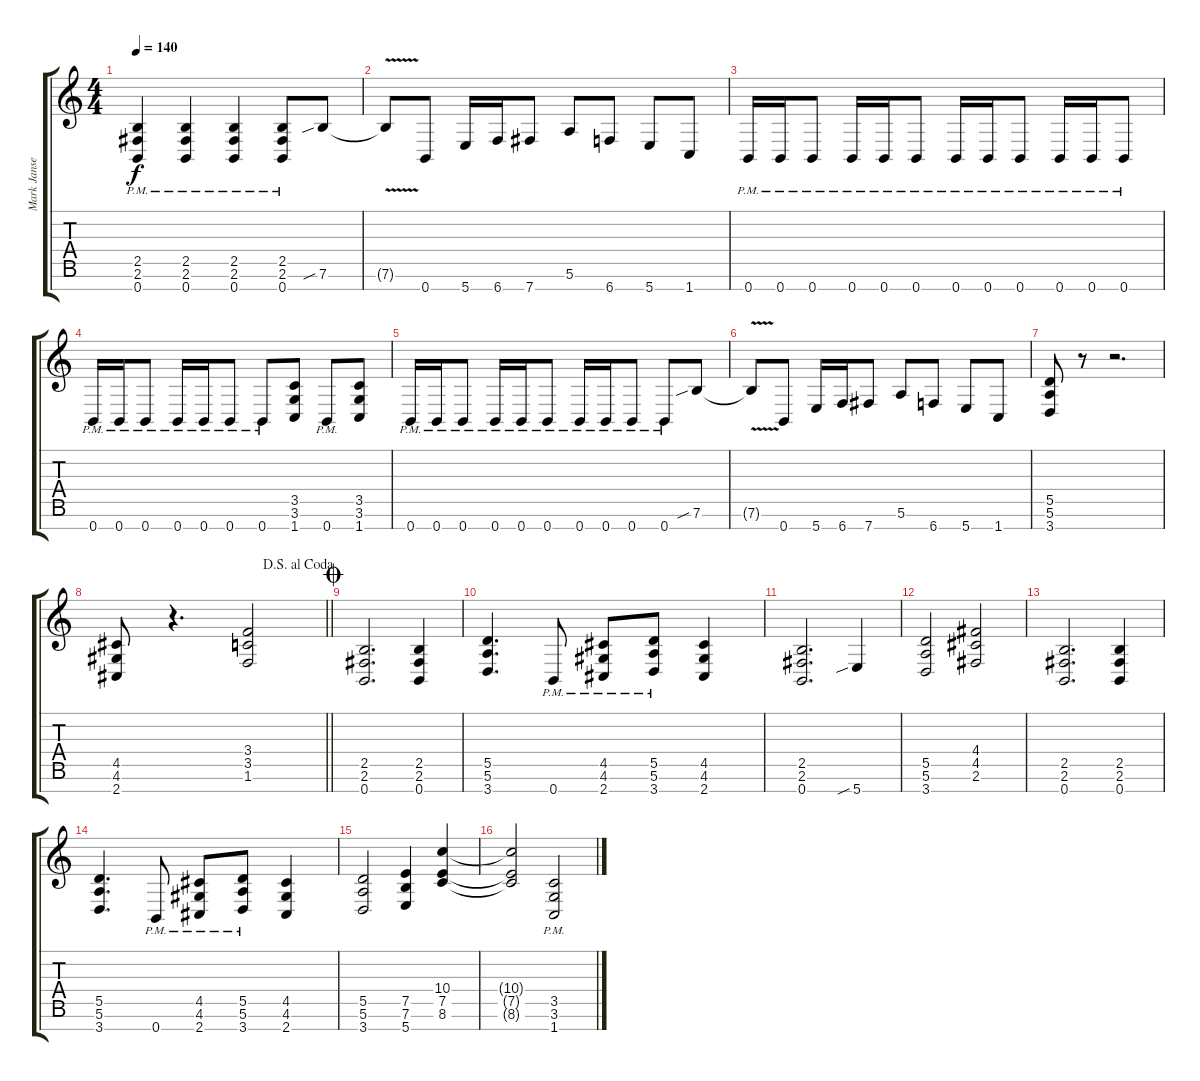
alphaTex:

\track ("Mark Jansen" "Mark Janse") {instrument overdrivenguitar}
\staff {score tabs}
\tuning (E4 B3 G3 D3 A2 E2 B1) {hide}
\ts (4 4)
\tempo 140
\clef g2
\ks c
(2.5{pm} 2.6{pm} 0.7{pm}).4{dy f} (2.5{pm} 2.6{pm} 0.7{pm}).4 (2.5{pm} 2.6{pm} 0.7{pm}).4 (2.5{pm} 2.6{pm} 0.7{pm}).8 7.6{sib}.8 |
7.6{v t}.8 0.7.8 5.7.16 6.7.16 7.7.8 5.6.8 6.7.8 5.7.8 1.7.8 |
0.7{pm}.16 0.7{pm}.16 0.7{pm}.8 0.7{pm}.16 0.7{pm}.16 0.7{pm}.8 0.7{pm}.16 0.7{pm}.16 0.7{pm}.8 0.7{pm}.16 0.7{pm}.16 0.7{pm}.8 |
0.7{pm}.16 0.7{pm}.16 0.7{pm}.8 0.7{pm}.16 0.7{pm}.16 0.7{pm}.8 0.7{pm}.8 (3.5 3.6 1.7).8 0.7{pm}.8 (3.5 3.6 1.7).8 |
0.7{pm}.16 0.7{pm}.16 0.7{pm}.8 0.7{pm}.16 0.7{pm}.16 0.7{pm}.8 0.7{pm}.16 0.7{pm}.16 0.7{pm}.8 0.7{pm}.8 7.6{sib}.8 |
7.6{v t}.8 0.7.8 5.7.16 6.7.16 7.7.8 5.6.8 6.7.8 5.7.8 1.7.8 |
(5.5 5.6 3.7).8 r.8 r.2{d} |
\jump dalsegnoalcoda
\barLineRight lightlight
(4.5 4.6 2.7).8 r.4{d} (3.4 3.5 1.6).2 |
\jump coda
(2.5 2.6 0.7).2{d} (2.5 2.6 0.7).4 |
(5.5 5.6 3.7).4{d} 0.7{pm}.8 (4.5{pm} 4.6{pm} 2.7{pm}).8 (5.5{pm} 5.6{pm} 3.7{pm}).8 (4.5 4.6 2.7).4 |
(2.5 2.6 0.7).2{d} 5.7{sib}.4 |
(5.5 5.6 3.7).2 (4.4 4.5 2.6).2 |
(2.5 2.6 0.7).2{d} (2.5 2.6 0.7).4 |
(5.5 5.6 3.7).4{d} 0.7{pm}.8 (4.5{pm} 4.6{pm} 2.7{pm}).8 (5.5{pm} 5.6{pm} 3.7{pm}).8 (4.5 4.6 2.7).4 |
(5.5 5.6 3.7).2 (7.5 7.6 5.7).4 (10.4 7.5 8.6).4 |
(10.4{t} 7.5{t} 8.6{t}).2 (3.5{pm} 3.6{pm} 1.7{pm}).2
